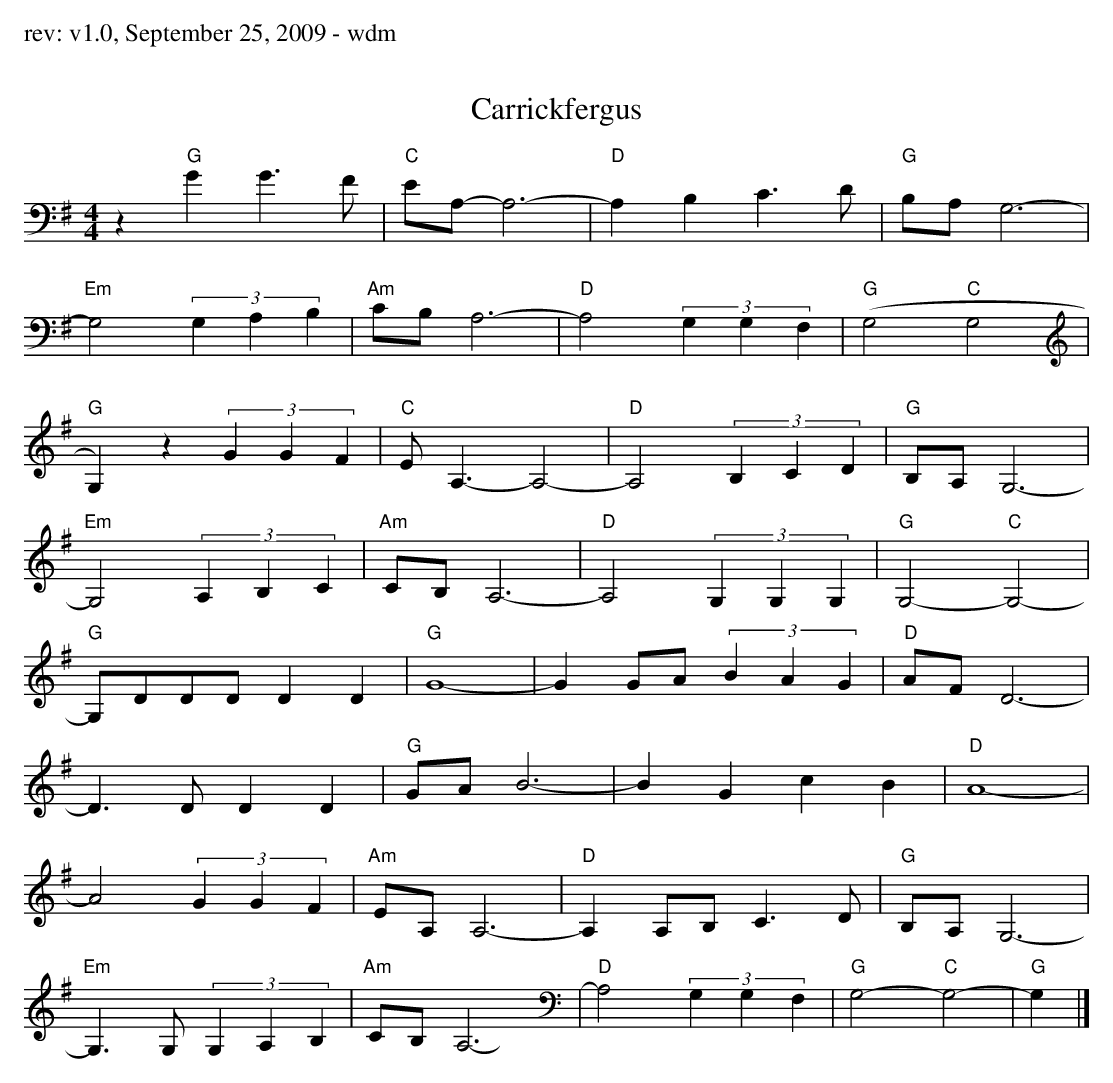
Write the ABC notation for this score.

X:1
T: Carrickfergus
M: 4/4
K:G
z2"G"G2 G2>F2 | "C"EA,- A,6- | "D"A,2B,2 C2>D2 | "G"B,A, G,6- |
"Em"G,4 (3 G,2 A,2B,2 | "Am"CB, A,6- | "D"A,4 (3 G,2G,2F,2 | "G"(G,4 "C"G,4 |
"G"G,2) z2 (3 G2G2F2 | "C"E A,3- A,4- | "D"A,4 (3 B,2 C2 D2 | "G"B,A, G,6- |
"Em"G,4 (3A,2 B,2 C2 | "Am"CB, A,6- | "D"A,4 (3 G,2 G,2 G,2 | "G"G,4- "C"G,4-|
"G"G,DDD D2 D2 | "G"G8- | G2 GA (3 B2 A2 G2 | "D"AF D6- |
D3 D D2 D2 | "G"GA B6- | B2 G2 c2 B2 | "D"A8- |
A4 (3G2 G2 F2 | "Am"EA, A,6- | "D"A,2 A,B, C3 D | "G"B,A, G,6-|
"Em"G,3 G, (3 G,2 A,2 B,2 | "Am"CB, A,6- | "D"A,4 (3 G,2 G,2 F,2 | "G"G,4- "C"G,4- |"G"G,2 |]
